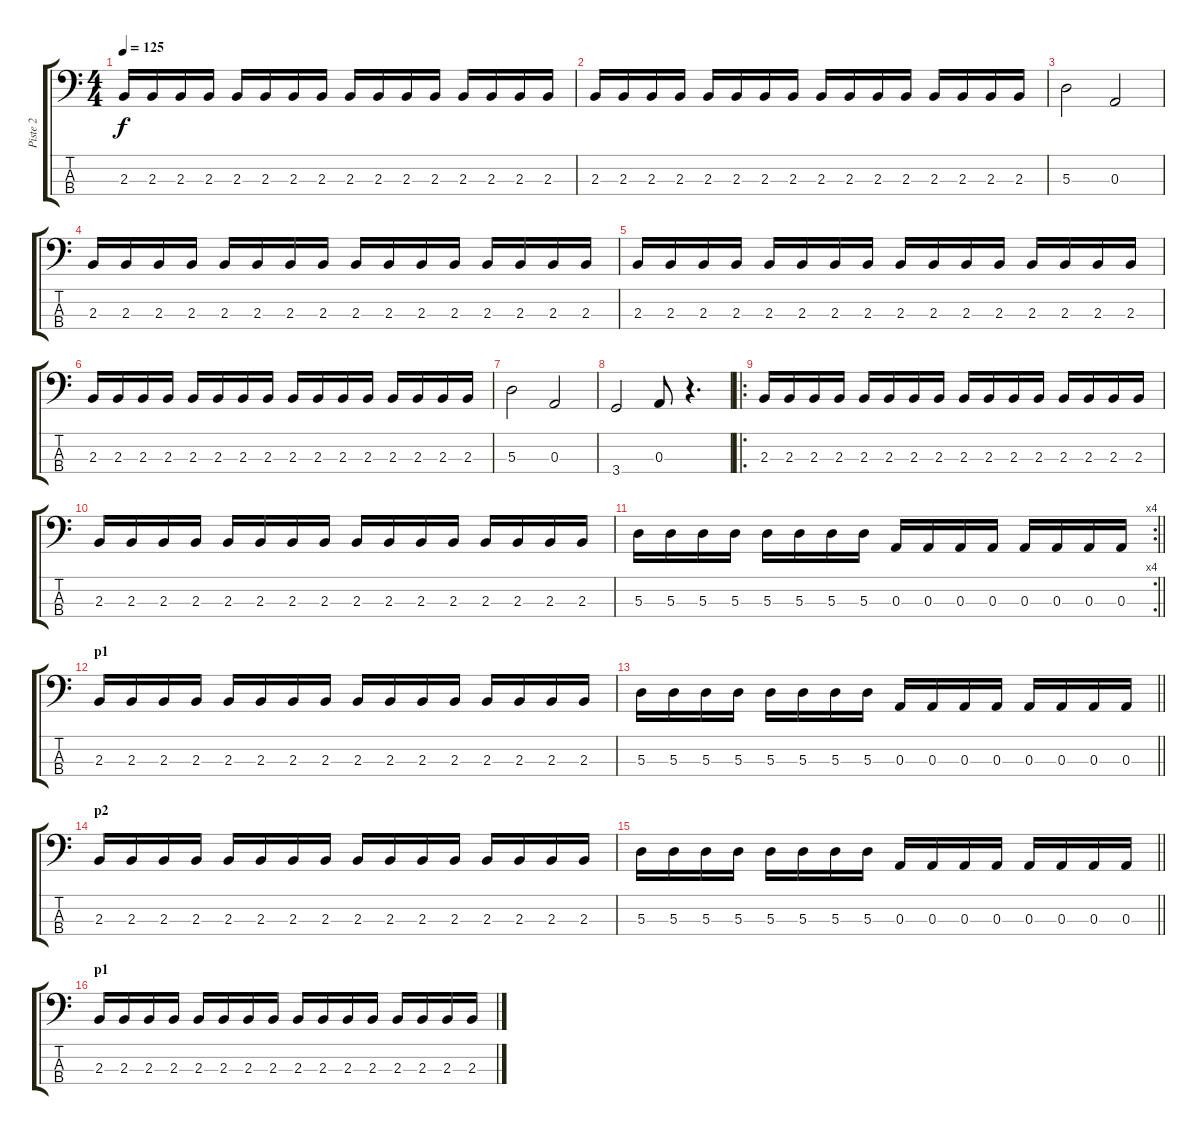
\track ("Piste 2" "Piste 2") {instrument electricbassfinger}
\staff {score tabs}
\tuning (G2 D2 A1 E1) {hide}
\ts (4 4)
\tempo 125
\clef f4
\ks c
2.3.16{dy f} 2.3.16 2.3.16 2.3.16 2.3.16 2.3.16 2.3.16 2.3.16 2.3.16 2.3.16 2.3.16 2.3.16 2.3.16 2.3.16 2.3.16 2.3.16 |
2.3.16 2.3.16 2.3.16 2.3.16 2.3.16 2.3.16 2.3.16 2.3.16 2.3.16 2.3.16 2.3.16 2.3.16 2.3.16 2.3.16 2.3.16 2.3.16 |
5.3.2 0.3.2 |
2.3.16 2.3.16 2.3.16 2.3.16 2.3.16 2.3.16 2.3.16 2.3.16 2.3.16 2.3.16 2.3.16 2.3.16 2.3.16 2.3.16 2.3.16 2.3.16 |
2.3.16 2.3.16 2.3.16 2.3.16 2.3.16 2.3.16 2.3.16 2.3.16 2.3.16 2.3.16 2.3.16 2.3.16 2.3.16 2.3.16 2.3.16 2.3.16 |
2.3.16 2.3.16 2.3.16 2.3.16 2.3.16 2.3.16 2.3.16 2.3.16 2.3.16 2.3.16 2.3.16 2.3.16 2.3.16 2.3.16 2.3.16 2.3.16 |
5.3.2 0.3.2 |
3.4.2 0.3.8 r.4{d} |
\ro
2.3.16 2.3.16 2.3.16 2.3.16 2.3.16 2.3.16 2.3.16 2.3.16 2.3.16 2.3.16 2.3.16 2.3.16 2.3.16 2.3.16 2.3.16 2.3.16 |
2.3.16 2.3.16 2.3.16 2.3.16 2.3.16 2.3.16 2.3.16 2.3.16 2.3.16 2.3.16 2.3.16 2.3.16 2.3.16 2.3.16 2.3.16 2.3.16 |
\rc 4
\barLineRight lightlight
5.3.16 5.3.16 5.3.16 5.3.16 5.3.16 5.3.16 5.3.16 5.3.16 0.3.16 0.3.16 0.3.16 0.3.16 0.3.16 0.3.16 0.3.16 0.3.16 |
\section ("" "p1")
2.3.16 2.3.16 2.3.16 2.3.16 2.3.16 2.3.16 2.3.16 2.3.16 2.3.16 2.3.16 2.3.16 2.3.16 2.3.16 2.3.16 2.3.16 2.3.16 |
\barLineRight lightlight
5.3.16 5.3.16 5.3.16 5.3.16 5.3.16 5.3.16 5.3.16 5.3.16 0.3.16 0.3.16 0.3.16 0.3.16 0.3.16 0.3.16 0.3.16 0.3.16 |
\section ("" "p2")
2.3.16 2.3.16 2.3.16 2.3.16 2.3.16 2.3.16 2.3.16 2.3.16 2.3.16 2.3.16 2.3.16 2.3.16 2.3.16 2.3.16 2.3.16 2.3.16 |
\barLineRight lightlight
5.3.16 5.3.16 5.3.16 5.3.16 5.3.16 5.3.16 5.3.16 5.3.16 0.3.16 0.3.16 0.3.16 0.3.16 0.3.16 0.3.16 0.3.16 0.3.16 |
\section ("" "p1")
2.3.16 2.3.16 2.3.16 2.3.16 2.3.16 2.3.16 2.3.16 2.3.16 2.3.16 2.3.16 2.3.16 2.3.16 2.3.16 2.3.16 2.3.16 2.3.16
